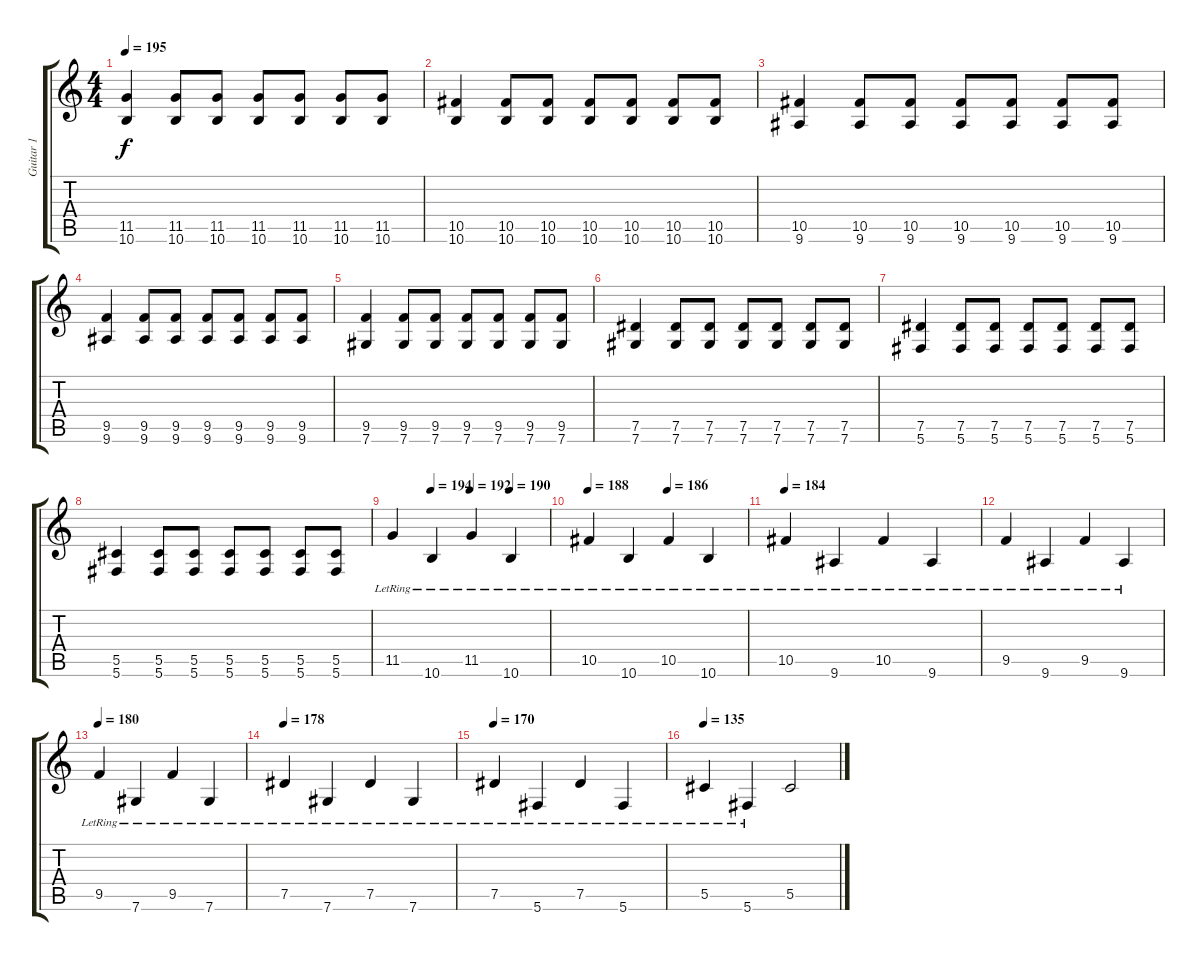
\track ("Guitar 1" "Guitar 1") {instrument overdrivenguitar}
\staff {score tabs}
\tuning (Eb4 Bb3 Gb3 Db3 Ab2 Db2) {hide}
\ts (4 4)
\tempo 195
\clef g2
\ks c
(11.5 10.6).4{dy f} (11.5 10.6).8 (11.5 10.6).8 (11.5 10.6).8 (11.5 10.6).8 (11.5 10.6).8 (11.5 10.6).8 |
(10.5 10.6).4 (10.5 10.6).8 (10.5 10.6).8 (10.5 10.6).8 (10.5 10.6).8 (10.5 10.6).8 (10.5 10.6).8 |
(10.5 9.6).4 (10.5 9.6).8 (10.5 9.6).8 (10.5 9.6).8 (10.5 9.6).8 (10.5 9.6).8 (10.5 9.6).8 |
(9.5 9.6).4 (9.5 9.6).8 (9.5 9.6).8 (9.5 9.6).8 (9.5 9.6).8 (9.5 9.6).8 (9.5 9.6).8 |
(9.5 7.6).4 (9.5 7.6).8 (9.5 7.6).8 (9.5 7.6).8 (9.5 7.6).8 (9.5 7.6).8 (9.5 7.6).8 |
(7.5 7.6).4 (7.5 7.6).8 (7.5 7.6).8 (7.5 7.6).8 (7.5 7.6).8 (7.5 7.6).8 (7.5 7.6).8 |
(7.5 5.6).4 (7.5 5.6).8 (7.5 5.6).8 (7.5 5.6).8 (7.5 5.6).8 (7.5 5.6).8 (7.5 5.6).8 |
(5.5 5.6).4 (5.5 5.6).8 (5.5 5.6).8 (5.5 5.6).8 (5.5 5.6).8 (5.5 5.6).8 (5.5 5.6).8 |
\tempo (194 0.25)
\tempo (192 0.5)
\tempo (190 0.75)
11.5{lr}.4{balance 8 instrument electricguitarjazz} 10.6{lr}.4 11.5{lr}.4 10.6{lr}.4 |
\tempo 188
\tempo (186 0.5)
10.5{lr}.4 10.6{lr}.4 10.5{lr}.4 10.6{lr}.4 |
\tempo 184
10.5{lr}.4 9.6{lr}.4 10.5{lr}.4 9.6{lr}.4 |
9.5{lr}.4 9.6{lr}.4 9.5{lr}.4 9.6{lr}.4 |
\tempo 180
9.5{lr}.4 7.6{lr}.4 9.5{lr}.4 7.6{lr}.4 |
\tempo 178
7.5{lr}.4 7.6{lr}.4 7.5{lr}.4 7.6{lr}.4 |
\tempo 170
7.5{lr}.4 5.6{lr}.4 7.5{lr}.4 5.6{lr}.4 |
\tempo 135
5.5{lr}.4 5.6{lr}.4 5.5.2
